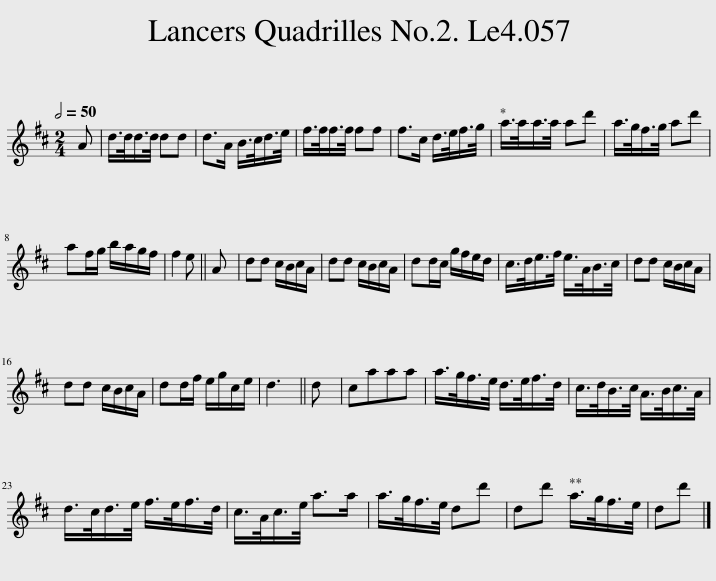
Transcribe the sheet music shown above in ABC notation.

X:1
L:1/8
Q:1/2=50
M:2/4
I:linebreak $
K:D
V:1 treble
V:1
 A | d/>d/d/>d/ dd | d>A B/>c/d/>e/ | f/>f/f/>f/ ff | f>c d/>e/f/>g/ | %5
 a/>a/a/>a/ ad' | a/>g/f/>g/ ad' |$ af/g/ b/a/g/f/ | f2 e || A | %10
 dd c/B/c/A/ | dd c/B/c/A/ | dd/c/ g/f/e/d/ | c/>d/e/>f/ e/>A/B/>c/ | dd c/B/c/A/ |$ %15
 dd c/B/c/A/ | dd/f/ e/g/c/e/ | d3 || d | caaa | %20
 a/>g/f/>e/ d/>e/f/>d/ | c/>d/B/>c/ A/>B/c/>A/ |$ d/>c/d/>e/ f/>e/f/>d/ | c/>A/c/>e/ a>a | a/>g/f/>e/ dd' | %25
 dd' a/>g/f/>e/ | dd' |] %27
